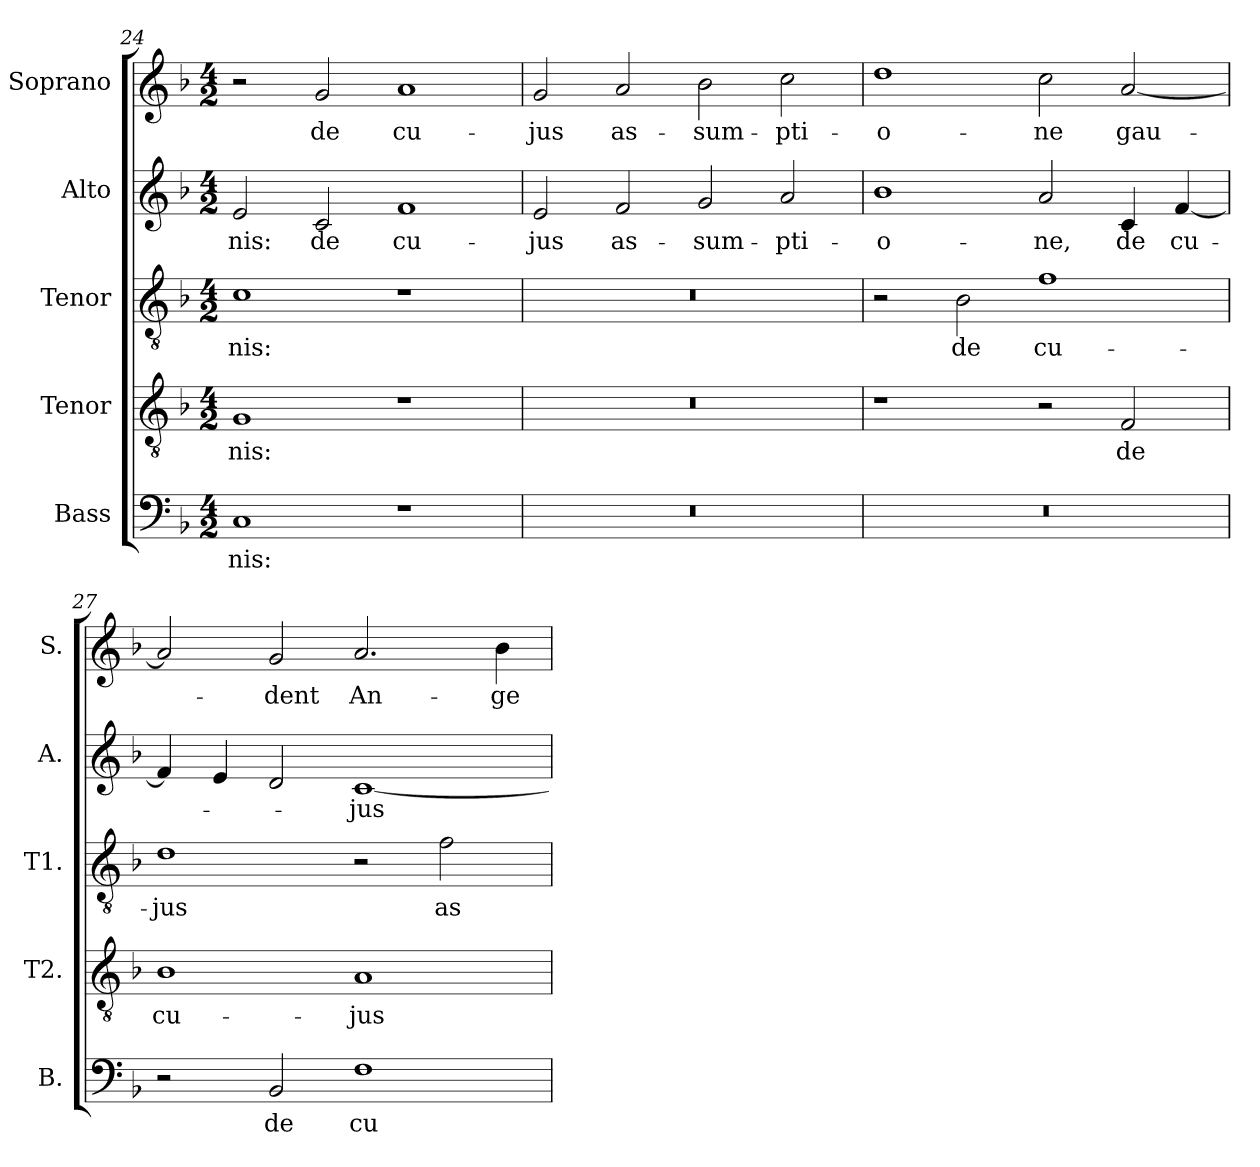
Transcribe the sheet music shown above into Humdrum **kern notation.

**kern	**text	**kern	**text	**kern	**text	**kern	**text	**kern	**text
*part5	*part5	*part4	*part4	*part3	*part3	*part2	*part2	*part1	*part1
*staff5	*staff5	*staff4	*staff4	*staff3	*staff3	*staff2	*staff2	*staff1	*staff1
*I"Bass	*	*I"Tenor	*	*I"Tenor	*	*I"Alto	*	*I"Soprano	*
*I'B.	*	*I'T2.	*	*I'T1.	*	*I'A.	*	*I'S.	*
*clefF4	*	*clefGv2	*	*clefGv2	*	*clefG2	*	*clefG2	*
*	*	*ITrd7c12	*	*ITrd7c12	*	*	*	*	*
*k[b-]	*	*k[b-]	*	*k[b-]	*	*k[b-]	*	*k[b-]	*
*F:	*	*F:	*	*F:	*	*F:	*	*F:	*
*M4/2	*	*M4/2	*	*M4/2	*	*M4/2	*	*M4/2	*
=24	=24	=24	=24	=24	=24	=24	=24	=24	=24
!	!LO:LY:b:color=#000000	!	!	!	!	!	!	!	!
!	!	!	!LO:LY:b:color=#000000	!	!	!	!	!	!
!	!	!	!	!	!LO:LY:b:color=#000000	!	!	!	!
!	!	!	!	!	!	!	!LO:LY:b:color=#000000	!	!
1Ci	-nis:	1GGi	-nis:	1Ci	-nis:	2ei/	-nis:	2r	.
!	!	!	!	!	!	!	!LO:LY:b:color=#000000	!	!
!	!	!	!	!	!	!	!	!	!LO:LY:b:color=#000000
.	.	.	.	.	.	2ci/	de	2gi/	de
!	!	!	!	!	!	!	!LO:LY:b:color=#000000	!	!
!	!	!	!	!	!	!	!	!	!LO:LY:b:color=#000000
1r	.	1r	.	1r	.	1fi	cu-	1ai	cu-
!!LO:PB:g=z
=25	=25	=25	=25	=25	=25	=25	=25	=25	=25
!LO:N:vis=1	!	!LO:N:vis=1	!	!LO:N:vis=1	!	!	!	!	!
!	!	!	!	!	!	!	!LO:LY:b:color=#000000	!	!
!	!	!	!	!	!	!	!	!	!LO:LY:b:color=#000000
0r	.	0r	.	0r	.	2ei/	-jus	2gi/	-jus
!	!	!	!	!	!	!	!LO:LY:b:color=#000000	!	!
!	!	!	!	!	!	!	!	!	!LO:LY:b:color=#000000
.	.	.	.	.	.	2fi/	as-	2ai/	as-
!	!	!	!	!	!	!	!LO:LY:b:color=#000000	!	!
!	!	!	!	!	!	!	!	!	!LO:LY:b:color=#000000
.	.	.	.	.	.	2gi/	-sum-	2b-i\	-sum-
!	!	!	!	!	!	!	!LO:LY:b:color=#000000	!	!
!	!	!	!	!	!	!	!	!	!LO:LY:b:color=#000000
.	.	.	.	.	.	2ai/	-pti-	2cci\	-pti-
=26	=26	=26	=26	=26	=26	=26	=26	=26	=26
!LO:N:vis=1	!	!	!	!	!	!	!	!	!
!	!	!	!	!	!	!	!LO:LY:b:color=#000000	!	!
!	!	!	!	!	!	!	!	!	!LO:LY:b:color=#000000
0r	.	1r	.	2r	.	1b-i	-o-	1ddi	-o-
!	!	!	!	!	!LO:LY:b:color=#000000	!	!	!	!
.	.	.	.	2BB-i\	de	.	.	.	.
!	!	!	!	!	!LO:LY:b:color=#000000	!	!	!	!
!	!	!	!	!	!	!	!LO:LY:b:color=#000000	!	!
!	!	!	!	!	!	!	!	!	!LO:LY:b:color=#000000
.	.	2r	.	1Fi	cu-	2ai/	-ne,	2cci\	-ne
!	!	!	!LO:LY:b:color=#000000	!	!	!	!	!	!
!	!	!	!	!	!	!	!LO:LY:b:color=#000000	!	!
!	!	!	!	!	!	!	!	!	!LO:LY:b:color=#000000
.	.	2FFi/	de	.	.	4ci/	de	[2ai/	gau-
!	!	!	!	!	!	!	!LO:LY:b:color=#000000	!	!
.	.	.	.	.	.	[4fi/	cu-	.	.
=27	=27	=27	=27	=27	=27	=27	=27	=27	=27
!	!	!	!LO:LY:b:color=#000000	!	!	!	!	!	!
!	!	!	!	!	!LO:LY:b:color=#000000	!	!	!	!
2r	.	1BB-i	cu-	1Di	-jus	4fi/]	.	2ai/]	.
.	.	.	.	.	.	4ei/	.	.	.
!	!LO:LY:b:color=#000000	!	!	!	!	!	!	!	!
!	!	!	!	!	!	!	!	!	!LO:LY:b:color=#000000
2BB-i/	de	.	.	.	.	2di/	.	2gi/	-dent
!	!LO:LY:b:color=#000000	!	!	!	!	!	!	!	!
!	!	!	!LO:LY:b:color=#000000	!	!	!	!	!	!
!	!	!	!	!	!	!	!LO:LY:b:color=#000000	!	!
!	!	!	!	!	!	!	!	!	!LO:LY:b:color=#000000
1Fi	cu-	1AAi	-jus	2r	.	[1ci	-jus	2.ai/	An-
!	!	!	!	!	!LO:LY:b:color=#000000	!	!	!	!
.	.	.	.	2Fi\	as-	.	.	.	.
!	!	!	!	!	!	!	!	!	!LO:LY:b:color=#000000
.	.	.	.	.	.	.	.	4b-i\	-ge-
=	=	=	=	=	=	=	=	=	=
*-	*-	*-	*-	*-	*-	*-	*-	*-	*-
